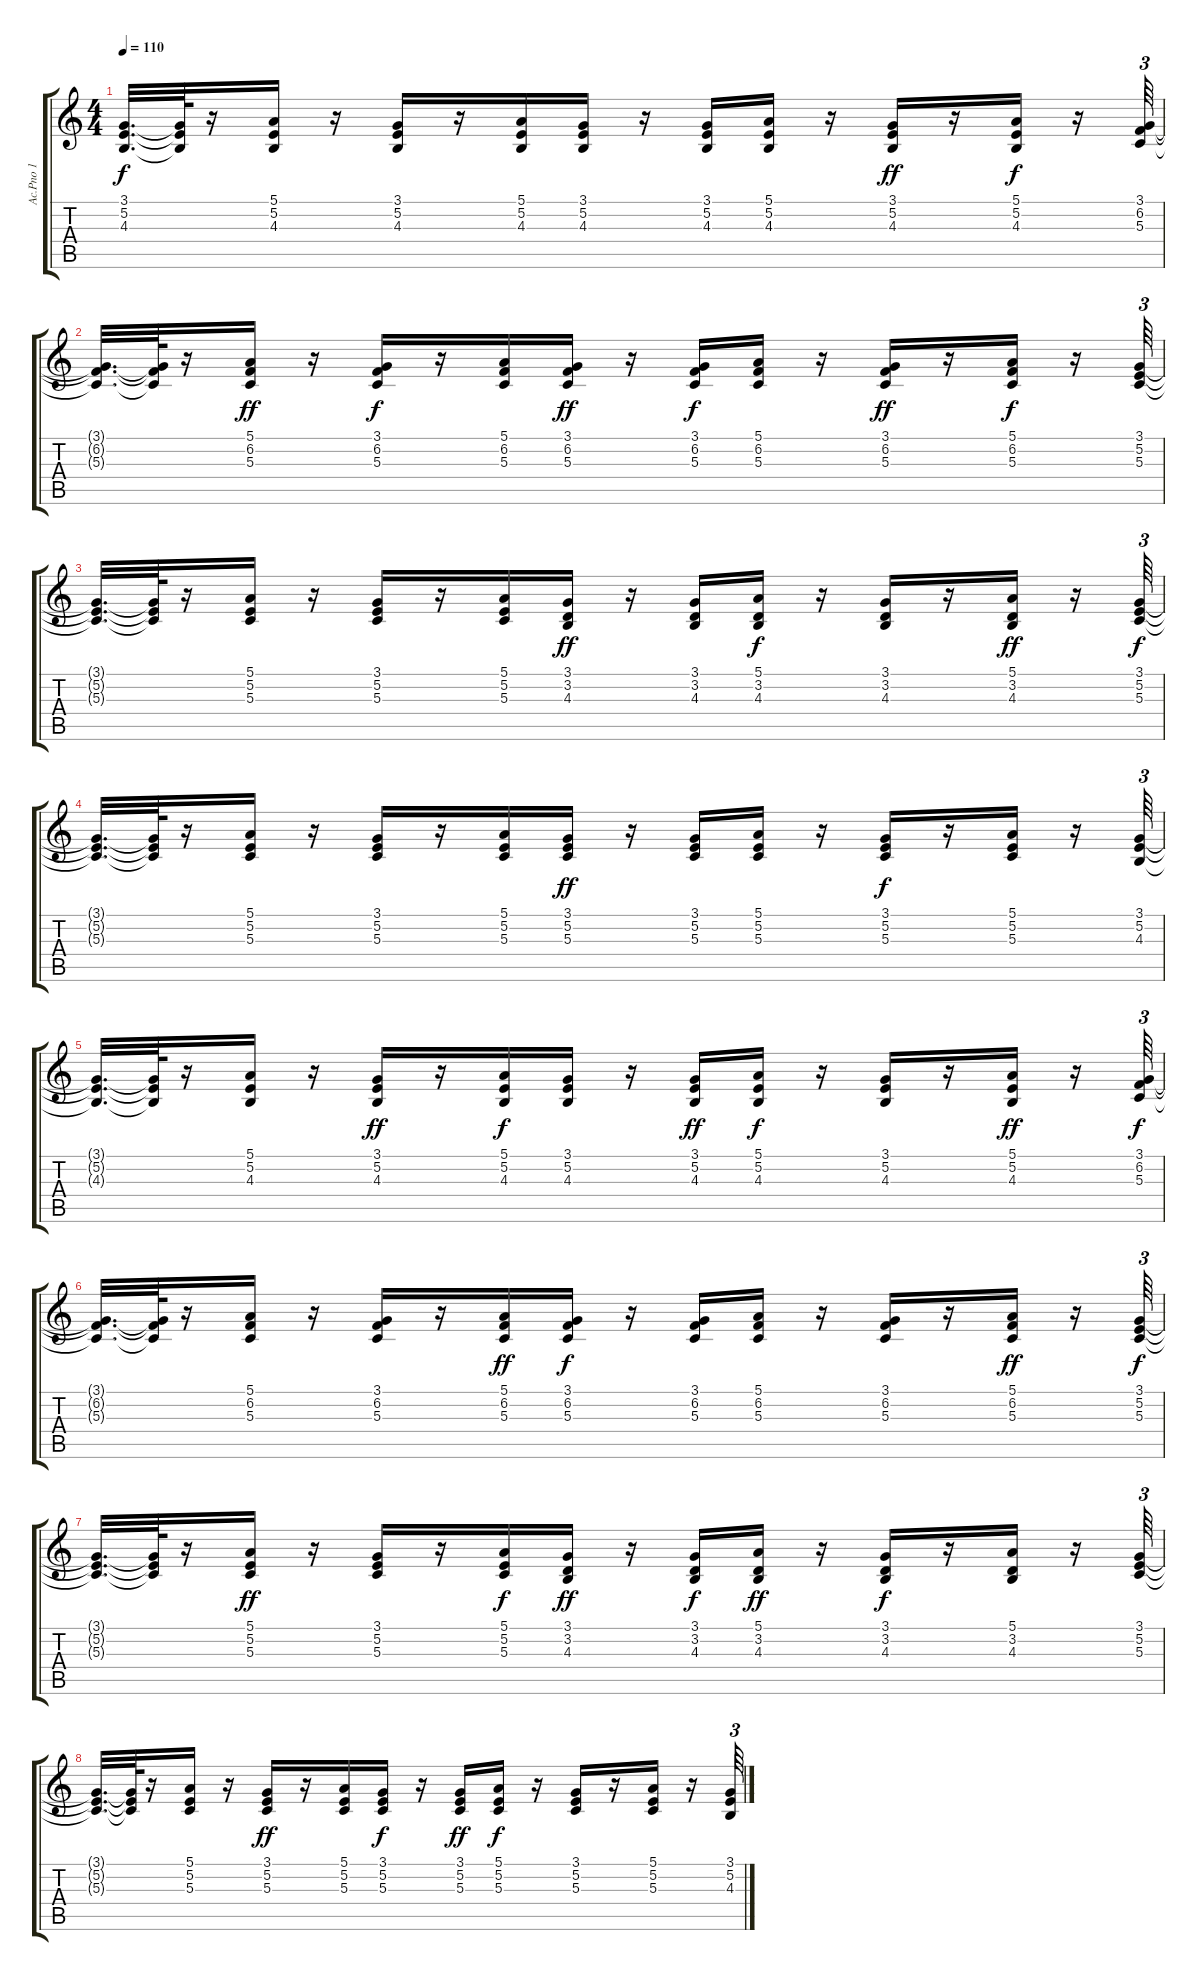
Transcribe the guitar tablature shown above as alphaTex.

\track ("Ac.Pno 1" "Ac.Pno 1") {instrument acousticgrandpiano}
\staff {score tabs}
\tuning (E4 B3 G3 D3 A2 E2) {hide}
\ts (4 4)
\tempo 110
\clef g2
\ks c
(3.1{t} 5.2{t} 4.3{t}).32{d dy f} (3.1{t} 5.2{t} 4.3{t}).64 r.16 (5.1 5.2 4.3).16 r.16 (3.1 5.2 4.3).16 r.16 (5.1 5.2 4.3).16 (3.1 5.2 4.3).16 r.16 (3.1 5.2 4.3).16 (5.1 5.2 4.3).16 r.16 (3.1 5.2 4.3).16{dy ff} r.16 (5.1 5.2 4.3).16{dy f} r.16 (3.1 6.2 5.3).64{tu (3 2)} |
(3.1{t} 6.2{t} 5.3{t}).32{d} (3.1{t} 6.2{t} 5.3{t}).64 r.16 (5.1 6.2 5.3).16{dy ff} r.16 (3.1 6.2 5.3).16{dy f} r.16 (5.1 6.2 5.3).16 (3.1 6.2 5.3).16{dy ff} r.16 (3.1 6.2 5.3).16{dy f} (5.1 6.2 5.3).16 r.16 (3.1 6.2 5.3).16{dy ff} r.16 (5.1 6.2 5.3).16{dy f} r.16 (3.1 5.2 5.3).64{tu (3 2)} |
(3.1{t} 5.2{t} 5.3{t}).32{d} (3.1{t} 5.2{t} 5.3{t}).64 r.16 (5.1 5.2 5.3).16 r.16 (3.1 5.2 5.3).16 r.16 (5.1 5.2 5.3).16 (3.1 3.2 4.3).16{dy ff} r.16 (3.1 3.2 4.3).16 (5.1 3.2 4.3).16{dy f} r.16 (3.1 3.2 4.3).16 r.16 (5.1 3.2 4.3).16{dy ff} r.16 (3.1 5.2 5.3).64{tu (3 2) dy f} |
(3.1{t} 5.2{t} 5.3{t}).32{d} (3.1{t} 5.2{t} 5.3{t}).64 r.16 (5.1 5.2 5.3).16 r.16 (3.1 5.2 5.3).16 r.16 (5.1 5.2 5.3).16 (3.1 5.2 5.3).16{dy ff} r.16 (3.1 5.2 5.3).16 (5.1 5.2 5.3).16 r.16 (3.1 5.2 5.3).16{dy f} r.16 (5.1 5.2 5.3).16 r.16 (3.1 5.2 4.3).64{tu (3 2)} |
(3.1{t} 5.2{t} 4.3{t}).32{d} (3.1{t} 5.2{t} 4.3{t}).64 r.16 (5.1 5.2 4.3).16 r.16 (3.1 5.2 4.3).16{dy ff} r.16 (5.1 5.2 4.3).16{dy f} (3.1 5.2 4.3).16 r.16 (3.1 5.2 4.3).16{dy ff} (5.1 5.2 4.3).16{dy f} r.16 (3.1 5.2 4.3).16 r.16 (5.1 5.2 4.3).16{dy ff} r.16 (3.1 6.2 5.3).64{tu (3 2) dy f} |
(3.1{t} 6.2{t} 5.3{t}).32{d} (3.1{t} 6.2{t} 5.3{t}).64 r.16 (5.1 6.2 5.3).16 r.16 (3.1 6.2 5.3).16 r.16 (5.1 6.2 5.3).16{dy ff} (3.1 6.2 5.3).16{dy f} r.16 (3.1 6.2 5.3).16 (5.1 6.2 5.3).16 r.16 (3.1 6.2 5.3).16 r.16 (5.1 6.2 5.3).16{dy ff} r.16 (3.1 5.2 5.3).64{tu (3 2) dy f} |
(3.1{t} 5.2{t} 5.3{t}).32{d} (3.1{t} 5.2{t} 5.3{t}).64 r.16 (5.1 5.2 5.3).16{dy ff} r.16 (3.1 5.2 5.3).16 r.16 (5.1 5.2 5.3).16{dy f} (3.1 3.2 4.3).16{dy ff} r.16 (3.1 3.2 4.3).16{dy f} (5.1 3.2 4.3).16{dy ff} r.16 (3.1 3.2 4.3).16{dy f} r.16 (5.1 3.2 4.3).16 r.16 (3.1 5.2 5.3).64{tu (3 2)} |
(3.1{t} 5.2{t} 5.3{t}).32{d} (3.1{t} 5.2{t} 5.3{t}).64 r.16 (5.1 5.2 5.3).16 r.16 (3.1 5.2 5.3).16{dy ff} r.16 (5.1 5.2 5.3).16 (3.1 5.2 5.3).16{dy f} r.16 (3.1 5.2 5.3).16{dy ff} (5.1 5.2 5.3).16{dy f} r.16 (3.1 5.2 5.3).16 r.16 (5.1 5.2 5.3).16 r.16 (3.1 5.2 4.3).64{tu (3 2)}
